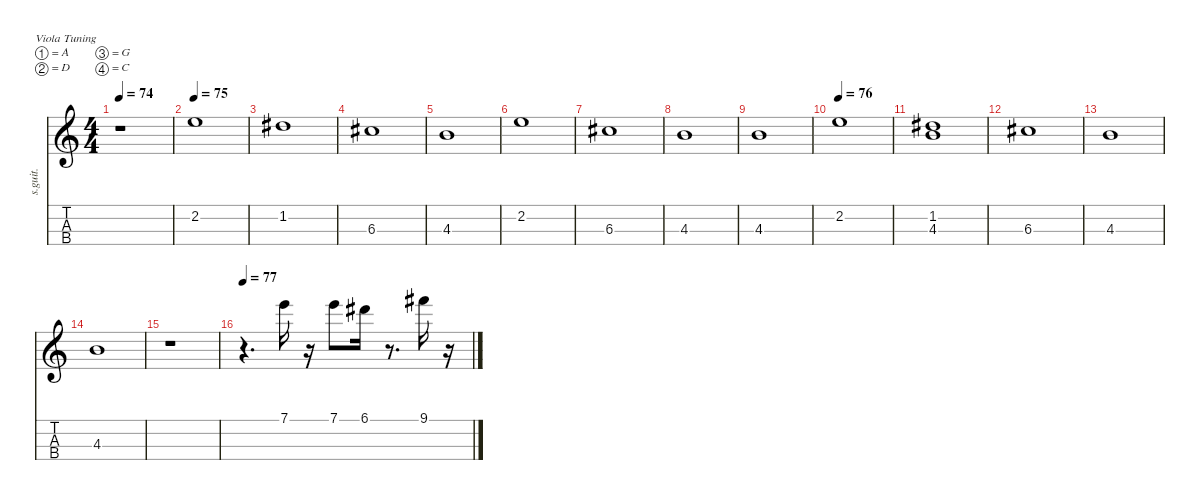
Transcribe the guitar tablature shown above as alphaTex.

\defaultSystemsLayout 4
\hideDynamics
\bracketExtendMode nobrackets
\track (" (Viola 2)" "s.guit.") {instrument viola}
\staff {score tabs}
\tuning (A4 D4 G3 C3)
\displaytranspose 12
\ts (4 4)
\beaming (8 2 2 2 2)
\tempo 74
\clef g2
\ks c
r.1{dy mp instrument viola} |
\tempo 75
2.2.1{lyrics (0 "") lyrics (1 "") lyrics (2 "") lyrics (3 "") lyrics (4 "")} |
1.2{acc #}.1{lyrics (0 "") lyrics (1 "") lyrics (2 "") lyrics (3 "") lyrics (4 "")} |
6.3{acc #}.1{lyrics (0 "") lyrics (1 "") lyrics (2 "") lyrics (3 "") lyrics (4 "")} |
4.3.1{lyrics (0 "") lyrics (1 "") lyrics (2 "") lyrics (3 "") lyrics (4 "")} |
2.2.1{lyrics (0 "") lyrics (1 "") lyrics (2 "") lyrics (3 "") lyrics (4 "")} |
6.3{acc #}.1{lyrics (0 "") lyrics (1 "") lyrics (2 "") lyrics (3 "") lyrics (4 "")} |
4.3.1{lyrics (0 "") lyrics (1 "") lyrics (2 "") lyrics (3 "") lyrics (4 "")} |
4.3.1{lyrics (0 "") lyrics (1 "") lyrics (2 "") lyrics (3 "") lyrics (4 "")} |
\tempo 76
2.2.1{lyrics (0 "") lyrics (1 "") lyrics (2 "") lyrics (3 "") lyrics (4 "")} |
(1.2{acc #} 4.3).1{lyrics (0 "") lyrics (1 "") lyrics (2 "") lyrics (3 "") lyrics (4 "")} |
6.3{acc #}.1{lyrics (0 "") lyrics (1 "") lyrics (2 "") lyrics (3 "") lyrics (4 "")} |
4.3.1{lyrics (0 "") lyrics (1 "") lyrics (2 "") lyrics (3 "") lyrics (4 "")} |
4.3.1{lyrics (0 "") lyrics (1 "") lyrics (2 "") lyrics (3 "") lyrics (4 "")} |
r.1 |
\tempo 77
r.4{d} 7.1.16{lyrics (0 "") lyrics (1 "") lyrics (2 "") lyrics (3 "") lyrics (4 "") dy mf} r.16 7.1.8{lyrics (0 "") lyrics (1 "") lyrics (2 "") lyrics (3 "") lyrics (4 "")} 6.1{acc #}.16{lyrics (0 "") lyrics (1 "") lyrics (2 "") lyrics (3 "") lyrics (4 "")} r.8{d} 9.1{acc #}.16{lyrics (0 "") lyrics (1 "") lyrics (2 "") lyrics (3 "") lyrics (4 "")} r.16
